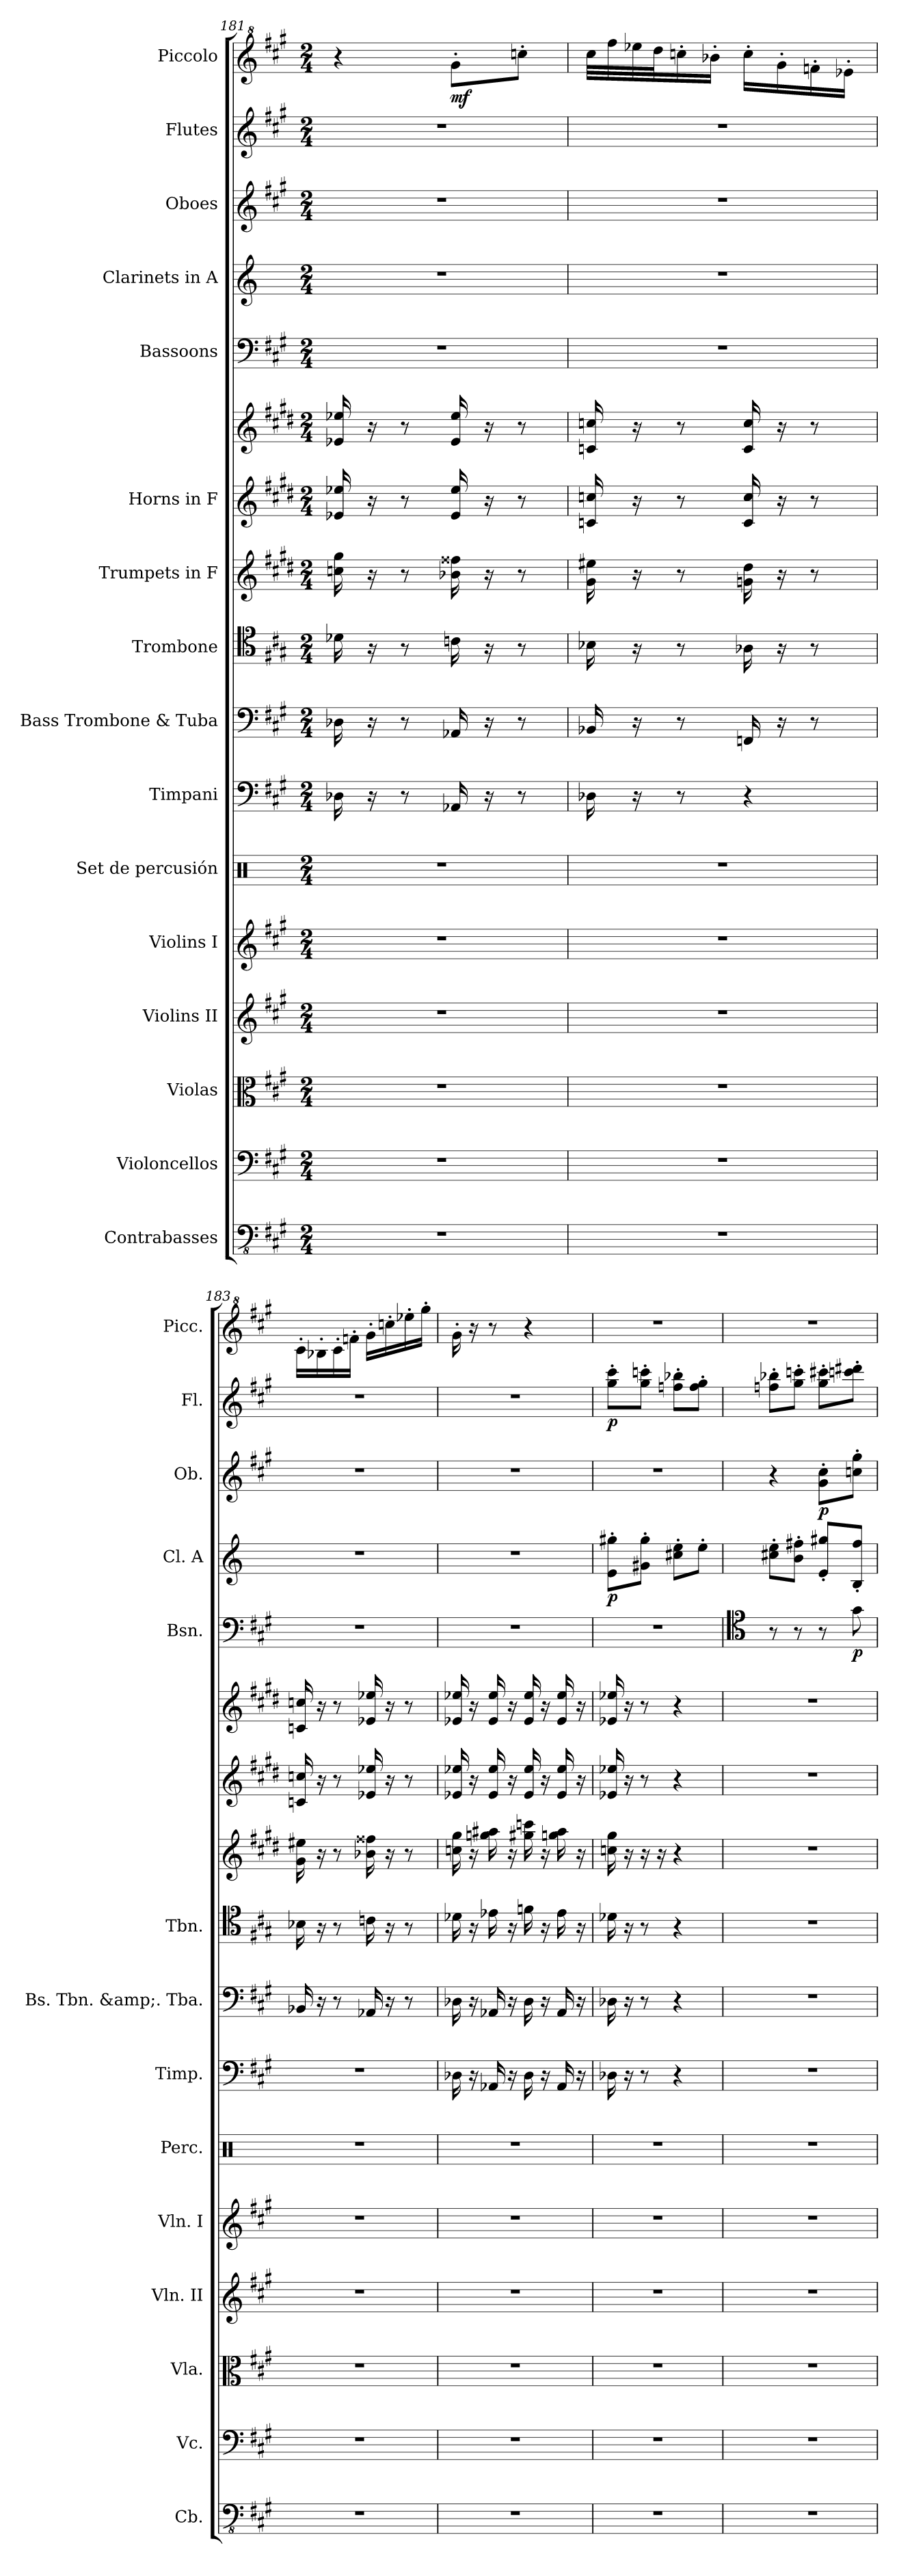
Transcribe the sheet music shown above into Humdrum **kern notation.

**kern	**kern	**kern	**kern	**kern	**kern	**kern	**kern	**kern	**kern	**kern	**kern	**kern	**dynam	**kern	**dynam	**kern	**dynam	**kern	**dynam	**kern	**dynam
*part16	*part15	*part14	*part13	*part12	*part11	*part10	*part9	*part8	*part7	*part6	*part6	*part5	*part5	*part4	*part4	*part3	*part3	*part2	*part2	*part1	*part1
*staff17	*staff16	*staff15	*staff14	*staff13	*staff12	*staff11	*staff10	*staff9	*staff8	*staff7	*staff6	*staff5	*staff5	*staff4	*staff4	*staff3	*staff3	*staff2	*staff2	*staff1	*staff1
*I"Contrabasses	*I"Violoncellos	*I"Violas	*I"Violins II	*I"Violins I	*I"Set de percusión	*I"Timpani	*I"Bass Trombone &amp; Tuba	*I"Trombone	*I"Trumpets in F	*I"Horns in F	*	*I"Bassoons	*	*I"Clarinets in A	*	*I"Oboes	*	*I"Flutes	*	*I"Piccolo	*
*I'Cb.	*I'Vc.	*I'Vla.	*I'Vln. II	*I'Vln. I	*I'Perc.	*I'Timp.	*I'Bs. Tbn. &amp;. Tba.	*I'Tbn.	*	*	*	*I'Bsn.	*	*I'Cl. A	*	*I'Ob.	*	*I'Fl.	*	*I'Picc.	*
*clefFv4	*clefF4	*clefC3	*clefG2	*clefG2	*clefX	*clefF4	*clefF4	*clefC4	*clefG2	*clefG2	*clefG2	*clefF4	*	*clefG2	*	*clefG2	*	*clefG2	*	*clefG^2	*
*ITrd7c12	*	*	*	*	*	*	*	*	*ITrd4c7	*ITrd4c7	*ITrd4c7	*	*	*ITrd2c3	*	*	*	*	*	*ITrd-7c-12	*
*k[f#c#g#]	*k[f#c#g#]	*k[f#c#g#]	*k[f#c#g#]	*k[f#c#g#]	*k[]	*k[f#c#g#]	*k[f#c#g#]	*k[f#c#g#]	*k[f#c#g#]	*k[f#c#g#]	*k[f#c#g#]	*k[f#c#g#]	*	*k[f#c#g#]	*	*k[f#c#g#]	*	*k[f#c#g#]	*	*k[f#c#g#]	*
*M2/4	*M2/4	*M2/4	*M2/4	*M2/4	*M2/4	*M2/4	*M2/4	*M2/4	*M2/4	*M2/4	*M2/4	*M2/4	*	*M2/4	*	*M2/4	*	*M2/4	*	*M2/4	*
=181	=181	=181	=181	=181	=181	=181	=181	=181	=181	=181	=181	=181	=181	=181	=181	=181	=181	=181	=181	=181	=181
2r	2r	2r	2r	2r	2r	16D-X\	16D-X\	16d-X\	16fn\ 16cc#\	16A-X/ 16a-X/	16A-X/ 16a-X/	2r	.	2r	.	2r	.	2r	.	4r	.
.	.	.	.	.	.	16r	16r	16r	16r	16r	16r	.	.	.	.	.	.	.	.	.	.
.	.	.	.	.	.	8r	8r	8r	8r	8r	8r	.	.	.	.	.	.	.	.	.	.
!	!	!	!	!	!	!	!	!	!	!	!	!	!	!	!	!	!	!	!	!	!LO:DY:b
.	.	.	.	.	.	16AA-X/	16AA-X/	16cn\	16e-X\ 16b#X\	16A-/ 16a-/	16A-/ 16a-/	.	.	.	.	.	.	.	.	8ggg#'\L	mf
.	.	.	.	.	.	16r	16r	16r	16r	16r	16r	.	.	.	.	.	.	.	.	.	.
.	.	.	.	.	.	8r	8r	8r	8r	8r	8r	.	.	.	.	.	.	.	.	8ccccn'\J	.
=182	=182	=182	=182	=182	=182	=182	=182	=182	=182	=182	=182	=182	=182	=182	=182	=182	=182	=182	=182	=182	=182
2r	2r	2r	2r	2r	2r	16D-X\	16BB-X/	16B-X\	16c#\ 16a#X\	16Fn/ 16fn/	16Fn/ 16fn/	2r	.	2r	.	2r	.	2r	.	32cccc#\LLL	.
.	.	.	.	.	.	.	.	.	.	.	.	.	.	.	.	.	.	.	.	32ffff#\	.
.	.	.	.	.	.	16r	16r	16r	16r	16r	16r	.	.	.	.	.	.	.	.	32eeee-X\	.
.	.	.	.	.	.	.	.	.	.	.	.	.	.	.	.	.	.	.	.	32dddd\J	.
.	.	.	.	.	.	8r	8r	8r	8r	8r	8r	.	.	.	.	.	.	.	.	16ccccn'\	.
.	.	.	.	.	.	.	.	.	.	.	.	.	.	.	.	.	.	.	.	16bbb-X'\JJ	.
.	.	.	.	.	.	4r	16FFn/	16A-X\	16cn\ 16g#\	16F/ 16f/	16F/ 16f/	.	.	.	.	.	.	.	.	16cccc'\LL	.
.	.	.	.	.	.	.	16r	16r	16r	16r	16r	.	.	.	.	.	.	.	.	16ggg#'\	.
.	.	.	.	.	.	.	8r	8r	8r	8r	8r	.	.	.	.	.	.	.	.	16fffn'\	.
.	.	.	.	.	.	.	.	.	.	.	.	.	.	.	.	.	.	.	.	16eee-X'\JJ	.
!!LO:PB:g=z
=183	=183	=183	=183	=183	=183	=183	=183	=183	=183	=183	=183	=183	=183	=183	=183	=183	=183	=183	=183	=183	=183
2r	2r	2r	2r	2r	2r	2r	16BB-X/	16B-X\	16c#\ 16a#X\	16Fn/ 16fn/	16Fn/ 16fn/	2r	.	2r	.	2r	.	2r	.	16ccc#'\LL	.
.	.	.	.	.	.	.	16r	16r	16r	16r	16r	.	.	.	.	.	.	.	.	16bb-X'\	.
.	.	.	.	.	.	.	8r	8r	8r	8r	8r	.	.	.	.	.	.	.	.	16ccc#'\	.
.	.	.	.	.	.	.	.	.	.	.	.	.	.	.	.	.	.	.	.	16fffn'\JJ	.
.	.	.	.	.	.	.	16AA-X/	16cn\	16e-X\ 16b#X\	16A-X/ 16a-X/	16A-X/ 16a-X/	.	.	.	.	.	.	.	.	16ggg#'\LL	.
.	.	.	.	.	.	.	16r	16r	16r	16r	16r	.	.	.	.	.	.	.	.	16ccccn'\	.
.	.	.	.	.	.	.	8r	8r	8r	8r	8r	.	.	.	.	.	.	.	.	16eeee-X'\	.
.	.	.	.	.	.	.	.	.	.	.	.	.	.	.	.	.	.	.	.	16gggg#'\JJ	.
=184	=184	=184	=184	=184	=184	=184	=184	=184	=184	=184	=184	=184	=184	=184	=184	=184	=184	=184	=184	=184	=184
2r	2r	2r	2r	2r	2r	16D-X\	16D-X\	16d-X\	16fn\ 16cc#\	16A-X/ 16a-X/	16A-X/ 16a-X/	2r	.	2r	.	2r	.	2r	.	16ggg#'\	.
.	.	.	.	.	.	16r	16r	16r	16r	16r	16r	.	.	.	.	.	.	.	.	16r	.
.	.	.	.	.	.	16AA-X/	16AA-X/	16e-X\	16ccn\ 16dd#X\	16A-/ 16a-/	16A-/ 16a-/	.	.	.	.	.	.	.	.	8r	.
.	.	.	.	.	.	16r	16r	16r	16r	16r	16r	.	.	.	.	.	.	.	.	.	.
.	.	.	.	.	.	16D-\	16D-\	16fn\	16cc#X\ 16ffn\	16A-/ 16a-/	16A-/ 16a-/	.	.	.	.	.	.	.	.	4r	.
.	.	.	.	.	.	16r	16r	16r	16r	16r	16r	.	.	.	.	.	.	.	.	.	.
.	.	.	.	.	.	16AA-/	16AA-/	16e-\	16ccn\ 16dd#\	16A-/ 16a-/	16A-/ 16a-/	.	.	.	.	.	.	.	.	.	.
.	.	.	.	.	.	16r	16r	16r	16r	16r	16r	.	.	.	.	.	.	.	.	.	.
!!LO:PB:g=z
=185	=185	=185	=185	=185	=185	=185	=185	=185	=185	=185	=185	=185	=185	=185	=185	=185	=185	=185	=185	=185	=185
!	!	!	!	!	!	!	!	!	!	!	!	!	!	!	!LO:DY:b	!	!	!	!LO:DY:b	!	!
2r	2r	2r	2r	2r	2r	16D-X\	16D-X\	16d-X\	16fn\ 16cc#\	16A-X/ 16a-X/	16A-X/ 16a-X/	2r	.	8c#\' 8ee#X\'L	p	2r	.	8gg#\' 8ccc#\'L	p	2r	.
.	.	.	.	.	.	16r	16r	16r	16r	16r	16r	.	.	.	.	.	.	.	.	.	.
.	.	.	.	.	.	8r	8r	8r	16r	8r	8r	.	.	8e#X\' 8ee#\'J	.	.	.	8gg#\' 8cccn\'J	.	.	.
.	.	.	.	.	.	.	.	.	16r	.	.	.	.	.	.	.	.	.	.	.	.
.	.	.	.	.	.	4r	4r	4r	4r	4r	4r	.	.	8a#X\' 8cc#\'L	.	.	.	8ffn\' 8bb-X\'L	.	.	.
.	.	.	.	.	.	.	.	.	.	.	.	.	.	8cc#'\J	.	.	.	8ff\' 8gg#\'J	.	.	.
=186	=186	=186	=186	=186	=186	=186	=186	=186	=186	=186	=186	=186	=186	=186	=186	=186	=186	=186	=186	=186	=186
*	*	*	*	*	*	*	*	*	*	*	*	*clefC4	*	*	*	*	*	*	*	*	*
2r	2r	2r	2r	2r	2r	2r	2r	2r	2r	2r	2r	8r	.	8a#X\' 8cc#\'L	.	4r	.	8ffn\' 8bb-X\'L	.	2r	.
.	.	.	.	.	.	.	.	.	.	.	.	8r	.	8g#\' 8dd#X\'J	.	.	.	8gg#\' 8cccn\'J	.	.	.
!	!	!	!	!	!	!	!	!	!	!	!	!	!	!	!	!	!LO:DY:b	!	!	!	!
.	.	.	.	.	.	.	.	.	.	.	.	8r	.	8c#/' 8ee#X/'L	.	8g#\' 8cc#\'L	p	8gg#\' 8ccc#X\'L	.	.	.
!	!	!	!	!	!	!	!	!	!	!	!	!	!LO:DY:b	!	!	!	!	!	!	!	!
.	.	.	.	.	.	.	.	.	.	.	.	8g#\	p	8G#/' 8dd#/'J	.	8ccn\' 8gg#\'J	.	8cccn\' 8ddd#X\'J	.	.	.
=	=	=	=	=	=	=	=	=	=	=	=	=	=	=	=	=	=	=	=	=	=
*-	*-	*-	*-	*-	*-	*-	*-	*-	*-	*-	*-	*-	*-	*-	*-	*-	*-	*-	*-	*-	*-
